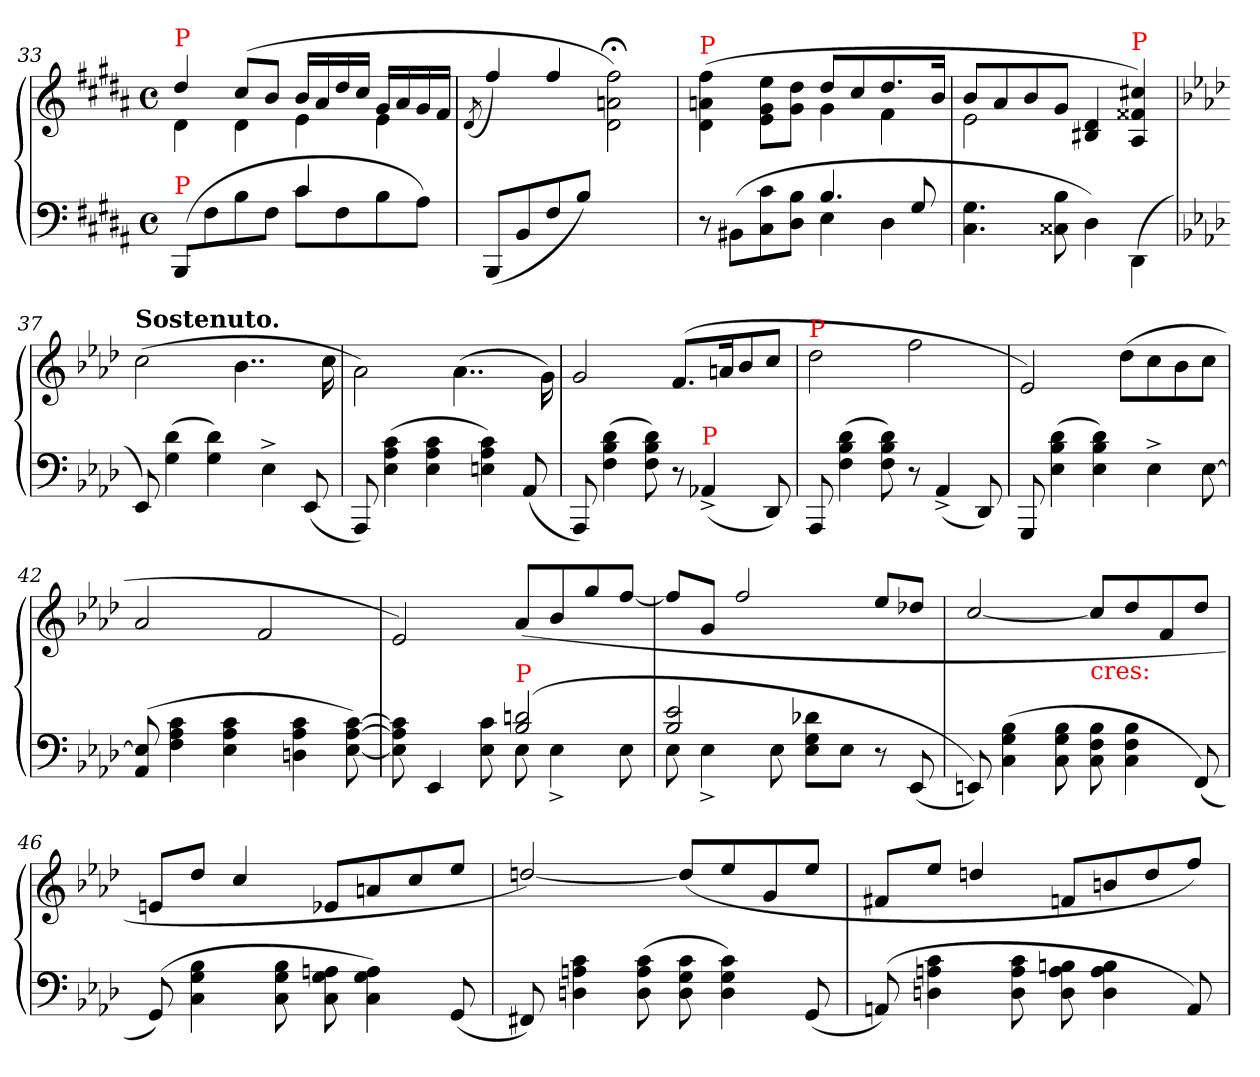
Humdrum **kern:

**kern	**kern
*part1	*part1
*staff2	*staff1
*clefF4	*clefG2
*k[f#c#g#d#a#]	*k[f#c#g#d#a#]
*B:	*B:
*M4/4	*M4/4
*met(c)	*met(c)
=33	=33
*^	*^
!	!	!LO:TX:a:color=red:t=P	!
!LO:TX:a:color=red:t=P	!	!	!
2ryy	(>8BBB/L	4dd#/	4d#\
.	8F#\	.	.
.	8B\	(8cc#/L	4d#\
.	8F#\J	8b/J	.
4c#/	8c#\L	16b/LL	4e\
.	.	16a#/	.
.	8F#\	16dd#/	.
.	.	16cc#/JJ	.
4ryy	8B\	16g#/LL	4e\
.	.	16a#/	.
.	8A#\J)	16g#/	.
.	.	16f#/JJ	.
*v	*v	*	*
*	*v	*v
=34	=34
.	(8qd#/
(<8BBB/L	4ff#/)
8BB/	.
8F#\	4ff#/
8B\J)	.
2ryy	2ff#;<\ 2an;<\ 2d#;<\)
=35	=35
*^	*^
!	!	!LO:TX:a:color=red:t=P	!
2ryy	8r	(>4ff#\ 4an\ 4d#\	2ryy
.	(>8BB#X\L	.	.
.	8c#\ 8C#\	8ee\ 8g#\ 8e\L	.
.	8B\ 8D#\J	8dd#\ 8g#\J	.
4.B/	4E\	8dd#/L	4g#\
.	.	8cc#/	.
.	4D#\	8.dd#/	4f#\
8G#/	.	.	.
.	.	16b/Jk	.
*v	*v	*	*
=36	=36	=36
4.G#\ 4.C#\	8b/L	2e\
.	8a#/	.
.	8b/	.
8B\ 8C##X\	8g#/J	.
4D#\)	4d#/ 4B#X/	2ryy
!	!LO:TX:a:color=red:t=P	!
(<4DD#\	4cc#X/ 4f##X/ 4A#/)	.
*	*v	*v
=37	=37
*k[b-e-a-d-]	*k[b-e-a-d-]
!	!LO:TX:a:B:t=Sostenuto.
8EE-/)	(>2cc\
(>4d-\ 4G\	.
4d-\ 4G\)	.
.	4..b-\
4E-^>\	.
(<8EE-/	.
.	16cc\
=38	=38
8AAA-/)	2a-\)
(>4c\ 4A-\ 4E-\	.
4c\ 4A-\ 4E-\	.
.	(>4..a-\
4c\ 4A-\ 4En\)	.
(<8AA-/	.
.	16g\)
=39	=39
8AAA-/)	2g/
(>4d-\ 4B-\ 4F\	.
8d-\ 8B-\ 8F\)	.
8r	(8.f/L
!LO:TX:a:color=red:t=P	!
(<4AA-X^>/	.
.	16an/k
.	8b-\
8DD-/)	8cc\J
=40	=40
!	!LO:TX:a:color=red:t=P
8AAA-/	2dd-\
(>4d-\ 4B-\ 4F\	.
8d-\ 8B-\ 8F\)	.
8r	2ff\
(<4AA-^>/	.
8DD-/)	.
=41	=41
8GGG/	2e-/)
(>4d-\ 4B-\ 4E-\	.
4d-\ 4B-\ 4E-\)	.
.	(>8dd-\L
4E-^>\	8cc\
.	8b-\
[8E-\	8cc\J
=42	=42
(>8E-]/ 8AA-/	2a-/
4c\ 4A-\ 4F\	.
4c\ 4A-\ 4E-\	.
.	2f/
4c\ 4A-\ 4Dn\	.
[8c\ [8A-\ [8E-\)	.
=43	=43
*^	*
2ryy	8c]\ 8A-]\ 8E-]\	2e-/)
.	4EE-/	.
.	8c\ 8E-\	.
!LO:TX:a:color=red:t=P	!	!
(2dn/ 2B-/	8E-\	(>8a-/L
.	4E-^>\	8b-/
.	.	8gg/
.	8E-\	[8ff/J
=44	=44	=44
2e-/ 2B-/	8E-\	8ff/L]
.	4E-^>\	8g/J
.	.	2ff/
.	8E-\	.
2ryy	8d-X\ 8G\ 8E-\L	.
.	8E-\J	.
.	8r	8ee-/L
.	(<8EE-/	8dd-X\J
*v	*v	*
=45	=45
8EEn/))	[2cc/
(4B-\ 4G\ 4C\	.
8B-\ 8G\ 8C\	.
!	!LO:TX:b:color=red:t=cres&colon;
8B-\ 8F\ 8C\	8cc/L]
4B-\ 4F\ 4C\	8dd-\
.	8f/
(<8FF/)	8dd-\J
=46	=46
(>8GG/)	8en/L
4B-\ 4G\ 4C\	8dd-/J
.	4cc/
8B-\ 8G\ 8C\	.
8An\ 8G\ 8C\	8e-X/L
4A\ 4G\ 4C\)	8an/
.	8cc\
(<8GG/	8ee-\J
=47	=47
8FF#X/)	[2ddn/)
4c\ 4An\ 4Dn\	.
(8c\ 8A\ 8D\	.
8c\ 8G\ 8D\	(>8dd/L]
4c\ 4G\ 4D\)	8ee-/
.	8g/
(<8GG/	8ee-/J
=48	=48
(>8AAn/)	8f#X/L
4c\ 4An\ 4Dn\	8ee-/J
.	4ddn/
8c\ 8A\ 8D\	.
8Bn\ 8A\ 8D\	8fn/L
4B\ 4A\ 4D\	8bn/
.	8dd/
8AA/)	8ff/J)
=	=
*-	*-
